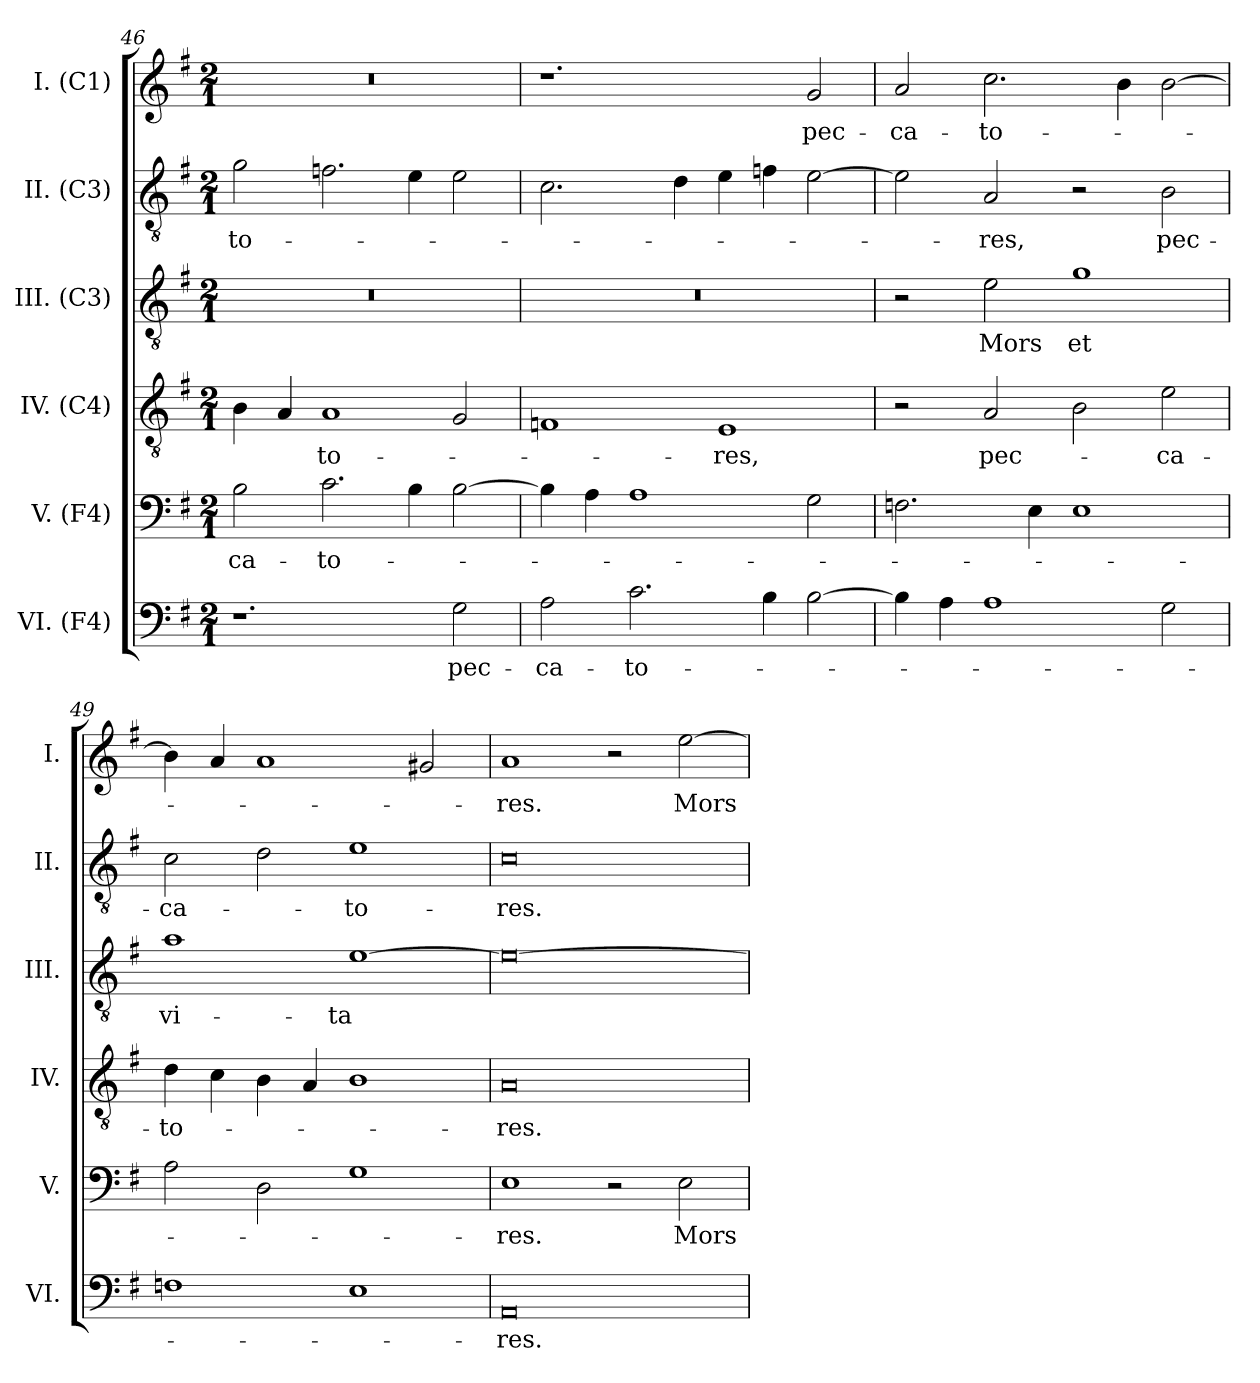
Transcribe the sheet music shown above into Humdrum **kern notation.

**kern	**text	**kern	**text	**kern	**text	**kern	**text	**kern	**text	**kern	**text
*part6	*part6	*part5	*part5	*part4	*part4	*part3	*part3	*part2	*part2	*part1	*part1
*staff6	*staff6	*staff5	*staff5	*staff4	*staff4	*staff3	*staff3	*staff2	*staff2	*staff1	*staff1
*I"VI. (F4)	*	*I"V. (F4)	*	*I"IV. (C4)	*	*I"III. (C3)	*	*I"II. (C3)	*	*I"I. (C1)	*
*I'VI.	*	*I'V.	*	*I'IV.	*	*I'III.	*	*I'II.	*	*I'I.	*
!!LO:LB:g=z
*clefF4	*	*clefF4	*	*clefGv2	*	*clefGv2	*	*clefGv2	*	*clefG2	*
*	*	*	*	*ITrd7c12	*	*ITrd7c12	*	*ITrd7c12	*	*	*
*k[f#]	*	*k[f#]	*	*k[f#]	*	*k[f#]	*	*k[f#]	*	*k[f#]	*
*G:	*	*G:	*	*G:	*	*G:	*	*G:	*	*G:	*
*M2/1	*	*M2/1	*	*M2/1	*	*M2/1	*	*M2/1	*	*M2/1	*
=46	=46	=46	=46	=46	=46	=46	=46	=46	=46	=46	=46
!	!	!	!LO:LY:b:color=#000000	!	!	!LO:N:vis=1	!	!	!	!	!
!	!	!	!	!	!	!	!	!	!LO:LY:b:color=#000000	!LO:N:vis=1	!
1.r	.	2Bi\	-ca-	4BBi\	.	0r	.	2Gi\	-to-	0r	.
.	.	.	.	4AAi/	.	.	.	.	.	.	.
!	!	!	!LO:LY:b:color=#000000	!	!	!	!	!	!	!	!
!	!	!	!	!	!LO:LY:b:color=#000000	!	!	!	!	!	!
.	.	2.ci\	-to-	1AAi	-to-	.	.	2.Fni\	.	.	.
.	.	4Bi\	.	.	.	.	.	4Ei\	.	.	.
!	!LO:LY:b:color=#000000	!	!	!	!	!	!	!	!	!	!
2Gi\	pec-	[2Bi\	.	2GGi/	.	.	.	2Ei\	.	.	.
=47	=47	=47	=47	=47	=47	=47	=47	=47	=47	=47	=47
!	!LO:LY:b:color=#000000	!	!	!	!	!LO:N:vis=1	!	!	!	!	!
2Ai\	-ca-	4Bi\]	.	1FFni	.	0r	.	2.Ci\	.	1.r	.
.	.	4Ai\	.	.	.	.	.	.	.	.	.
!	!LO:LY:b:color=#000000	!	!	!	!	!	!	!	!	!	!
2.ci\	-to-	1Ai	.	.	.	.	.	.	.	.	.
.	.	.	.	.	.	.	.	4Di\	.	.	.
!	!	!	!	!	!LO:LY:b:color=#000000	!	!	!	!	!	!
.	.	.	.	1EEi	-res,	.	.	4Ei\	.	.	.
4Bi\	.	.	.	.	.	.	.	4Fni\	.	.	.
!	!	!	!	!	!	!	!	!	!	!	!LO:LY:b:color=#000000
[2Bi\	.	2Gi\	.	.	.	.	.	[2Ei\	.	2gi/	pec-
=48	=48	=48	=48	=48	=48	=48	=48	=48	=48	=48	=48
!	!	!	!	!	!	!	!	!	!	!	!LO:LY:b:color=#000000
4Bi\]	.	2.Fni\	.	2r	.	2r	.	2Ei\]	.	2ai/	-ca-
4Ai\	.	.	.	.	.	.	.	.	.	.	.
!	!	!	!	!	!LO:LY:b:color=#000000	!	!	!	!	!	!
!	!	!	!	!	!	!	!LO:LY:b:color=#000000	!	!	!	!
!	!	!	!	!	!	!	!	!	!LO:LY:b:color=#000000	!	!
!	!	!	!	!	!	!	!	!	!	!	!LO:LY:b:color=#000000
1Ai	.	.	.	2AAi/	pec-	2Ei\	Mors	2AAi/	-res,	2.cci\	-to-
.	.	4Ei\	.	.	.	.	.	.	.	.	.
!	!	!	!	!	!	!	!LO:LY:b:color=#000000	!	!	!	!
.	.	1Ei	.	2BBi\	.	1Gi	et	2r	.	.	.
.	.	.	.	.	.	.	.	.	.	4bi\	.
!	!	!	!	!	!LO:LY:b:color=#000000	!	!	!	!	!	!
!	!	!	!	!	!	!	!	!	!LO:LY:b:color=#000000	!	!
2Gi\	.	.	.	2Ei\	-ca-	.	.	2BBi\	pec-	[2bi\	.
=49	=49	=49	=49	=49	=49	=49	=49	=49	=49	=49	=49
!	!	!	!	!	!LO:LY:b:color=#000000	!	!	!	!	!	!
!	!	!	!	!	!	!	!LO:LY:b:color=#000000	!	!	!	!
!	!	!	!	!	!	!	!	!	!LO:LY:b:color=#000000	!	!
1Fni	.	2Ai\	.	4Di\	-to-	1Ai	vi-	2Ci\	-ca-	4bi\]	.
.	.	.	.	4Ci\	.	.	.	.	.	4ai/	.
.	.	2Di\	.	4BBi\	.	.	.	2Di\	.	1ai	.
.	.	.	.	4AAi/	.	.	.	.	.	.	.
!	!	!	!	!	!	!	!LO:LY:b:color=#000000	!	!	!	!
!	!	!	!	!	!	!	!	!	!LO:LY:b:color=#000000	!	!
1Ei	.	1Gi	.	1BBi	.	[1Ei	-ta	1Ei	-to-	.	.
.	.	.	.	.	.	.	.	.	.	2g#i/	.
!!LO:PB:g=z
=50	=50	=50	=50	=50	=50	=50	=50	=50	=50	=50	=50
!	!LO:LY:b:color=#000000	!	!	!	!	!	!	!	!	!	!
!	!	!	!LO:LY:b:color=#000000	!	!	!	!	!	!	!	!
!	!	!	!	!	!LO:LY:b:color=#000000	!	!	!	!	!	!
!	!	!	!	!	!	!	!	!	!LO:LY:b:color=#000000	!	!
!	!	!	!	!	!	!	!	!	!	!	!LO:LY:b:color=#000000
0AAi	-res.	1Ei	-res.	0AAi	-res.	0Ei_	.	0Ci	-res.	1ai	-res.
.	.	2r	.	.	.	.	.	.	.	2r	.
!	!	!	!LO:LY:b:color=#000000	!	!	!	!	!	!	!	!
!	!	!	!	!	!	!	!	!	!	!	!LO:LY:b:color=#000000
.	.	2Ei\	Mors	.	.	.	.	.	.	[2eei\	Mors
=	=	=	=	=	=	=	=	=	=	=	=
*-	*-	*-	*-	*-	*-	*-	*-	*-	*-	*-	*-
